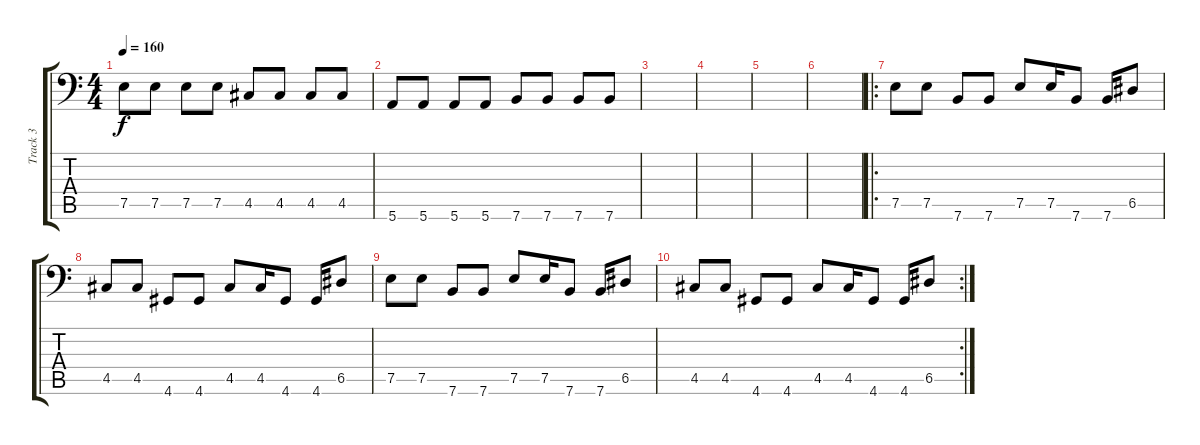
\track ("Track 3" "Track 3") {instrument electricbassfinger}
\staff {score tabs}
\tuning (E3 B2 G2 D2 A1 E1) {hide}
\ts (4 4)
\tempo 160
\clef f4
\ks c
7.5.8{dy f} 7.5.8 7.5.8 7.5.8 4.5.8 4.5.8 4.5.8 4.5.8 |
5.6.8 5.6.8 5.6.8 5.6.8 7.6.8 7.6.8 7.6.8 7.6.8 |
|
|
|
|
\ro
7.5.8 7.5.8 7.6.8 7.6.8 7.5.8 7.5.16 7.6.8 7.6.16 6.5.8 |
4.5.8 4.5.8 4.6.8 4.6.8 4.5.8 4.5.16 4.6.8 4.6.16 6.5.8 |
7.5.8 7.5.8 7.6.8 7.6.8 7.5.8 7.5.16 7.6.8 7.6.16 6.5.8 |
\rc 2
4.5.8 4.5.8 4.6.8 4.6.8 4.5.8 4.5.16 4.6.8 4.6.16 6.5.8
